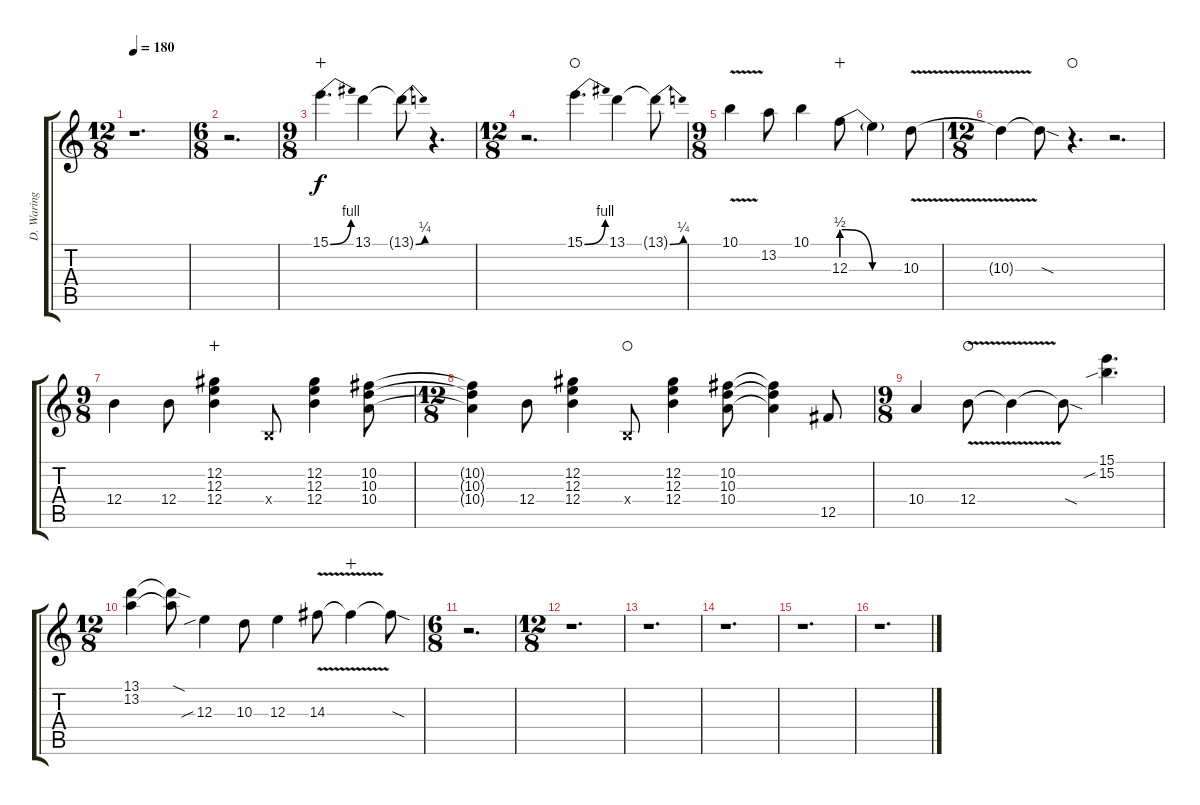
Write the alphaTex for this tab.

\track ("D. Waring Lead Gtr." "D. Waring ") {instrument distortionguitar}
\staff {score tabs}
\tuning (Db4 Ab3 E3 B2 Gb2 Db2) {hide}
\ts (12 8)
\tempo 180
\clef g2
\ks c
r.1{d dy f} |
\ts (6 8)
r.2{d} |
\ts (9 8)
15.1{be (bend 0 0 60 4)}.4{d volume 16 instrument distortionguitar wahc} 13.1.4 13.1{be (bend 0 0 60 1) t}.8 r.4{d} |
\ts (12 8)
r.2{d} 15.1{be (bend 0 0 60 4)}.4{d waho} 13.1.4 13.1{be (bend 0 0 60 1) t}.8 |
\ts (9 8)
10.1{v}.4 13.2.8 10.1.4 12.3{be (custom 0 2 5 2 30 0 60 0)}.8{wahc} 12.3{t}.4 10.3{v}.8 |
\ts (12 8)
10.3{t}.4 10.3{sod t}.8 r.4{d waho} r.2{d} |
\ts (9 8)
12.4.4 12.4.8 (12.2 12.3 12.4).4{wahc} 0.4{x}.8 (12.2 12.3 12.4).4 (10.2 10.3 10.4).8 |
\ts (12 8)
(10.2{t} 10.3{t} 10.4{t}).4 12.4.8 (12.2 12.3 12.4).4 0.4{x}.8{waho} (12.2 12.3 12.4).4 (10.2 10.3 10.4).8 (10.2{t} 10.3{t} 10.4{t}).4 12.5.8 |
\ts (9 8)
10.4.4 12.4{v}.8{waho} 12.4{t}.4 12.4{sod t}.8 (15.1 15.2{sib}).4{d} |
\ts (12 8)
(13.1 13.2).4 (13.1{sod t} 13.2{t}).8 12.3{sib}.4 10.3.8 12.3.4 14.3{v}.8 14.3{t}.4{wahc} 14.3{sod t}.8 |
\ts (6 8)
r.2{d} |
\ts (12 8)
r.1{d} |
r.1{d} |
r.1{d} |
r.1{d} |
r.1{d}
